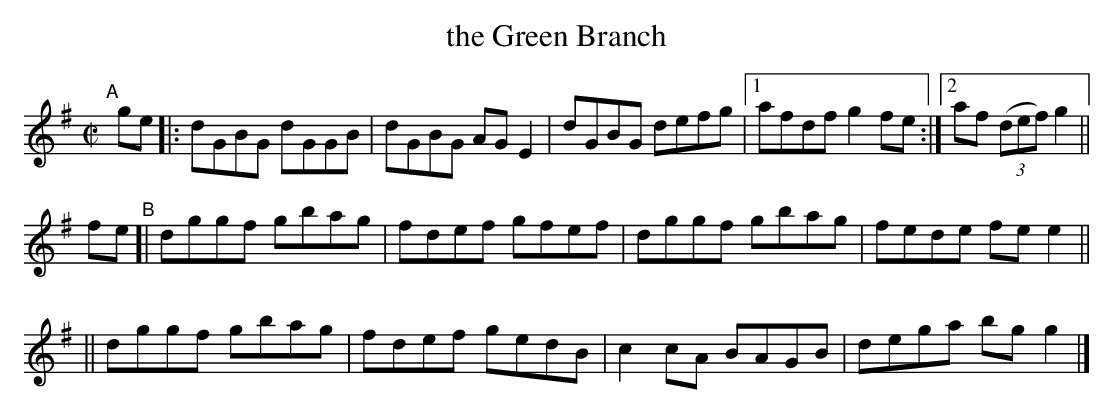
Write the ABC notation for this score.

X:1
T: the Green Branch
M: C|
L: 1/8
K: G
"^A"\
[|] ge |: dGBG dGGB | dGBG AGE2 | dGBG defg |[1 afdf g2fe :|[2 af (3(def) g2 ||
fe "^B"\
[| dggf gbag | fdef gfef | dggf gbag | fede fee2 ||
|| dggf gbag | fdef gedB | c2cA BAGB | dega bgg2 |]
